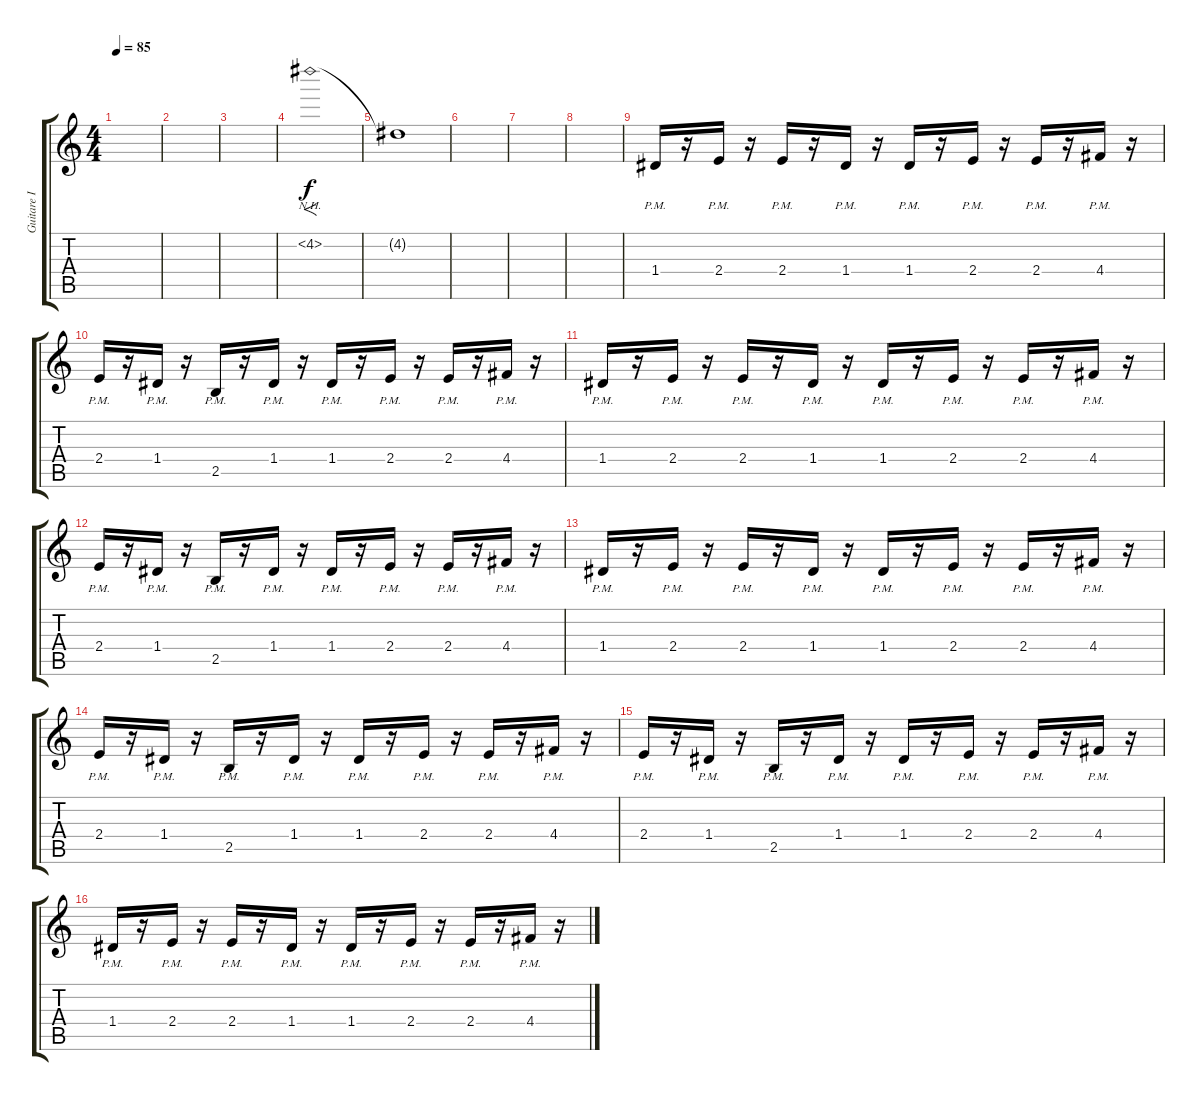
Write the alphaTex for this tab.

\track ("Guitare I" "Guitare I") {instrument overdrivenguitar}
\staff {score tabs}
\tuning (E4 B3 G3 D3 A2 E2) {hide}
\ts (4 4)
\tempo 85
\clef g2
\ks c
|
|
|
4.2{nh}.1{f} |
4.2{t}.1 |
|
|
|
1.4{pm}.16 r.16 2.4{pm}.16 r.16 2.4{pm}.16 r.16 1.4{pm}.16 r.16 1.4{pm}.16 r.16 2.4{pm}.16 r.16 2.4{pm}.16 r.16 4.4{pm}.16 r.16 |
2.4{pm}.16 r.16 1.4{pm}.16 r.16 2.5{pm}.16 r.16 1.4{pm}.16 r.16 1.4{pm}.16 r.16 2.4{pm}.16 r.16 2.4{pm}.16 r.16 4.4{pm}.16 r.16 |
1.4{pm}.16 r.16 2.4{pm}.16 r.16 2.4{pm}.16 r.16 1.4{pm}.16 r.16 1.4{pm}.16 r.16 2.4{pm}.16 r.16 2.4{pm}.16 r.16 4.4{pm}.16 r.16 |
2.4{pm}.16 r.16 1.4{pm}.16 r.16 2.5{pm}.16 r.16 1.4{pm}.16 r.16 1.4{pm}.16 r.16 2.4{pm}.16 r.16 2.4{pm}.16 r.16 4.4{pm}.16 r.16 |
1.4{pm}.16 r.16 2.4{pm}.16 r.16 2.4{pm}.16 r.16 1.4{pm}.16 r.16 1.4{pm}.16 r.16 2.4{pm}.16 r.16 2.4{pm}.16 r.16 4.4{pm}.16 r.16 |
2.4{pm}.16 r.16 1.4{pm}.16 r.16 2.5{pm}.16 r.16 1.4{pm}.16 r.16 1.4{pm}.16 r.16 2.4{pm}.16 r.16 2.4{pm}.16 r.16 4.4{pm}.16 r.16 |
2.4{pm}.16 r.16 1.4{pm}.16 r.16 2.5{pm}.16 r.16 1.4{pm}.16 r.16 1.4{pm}.16 r.16 2.4{pm}.16 r.16 2.4{pm}.16 r.16 4.4{pm}.16 r.16 |
1.4{pm}.16 r.16 2.4{pm}.16 r.16 2.4{pm}.16 r.16 1.4{pm}.16 r.16 1.4{pm}.16 r.16 2.4{pm}.16 r.16 2.4{pm}.16 r.16 4.4{pm}.16 r.16
